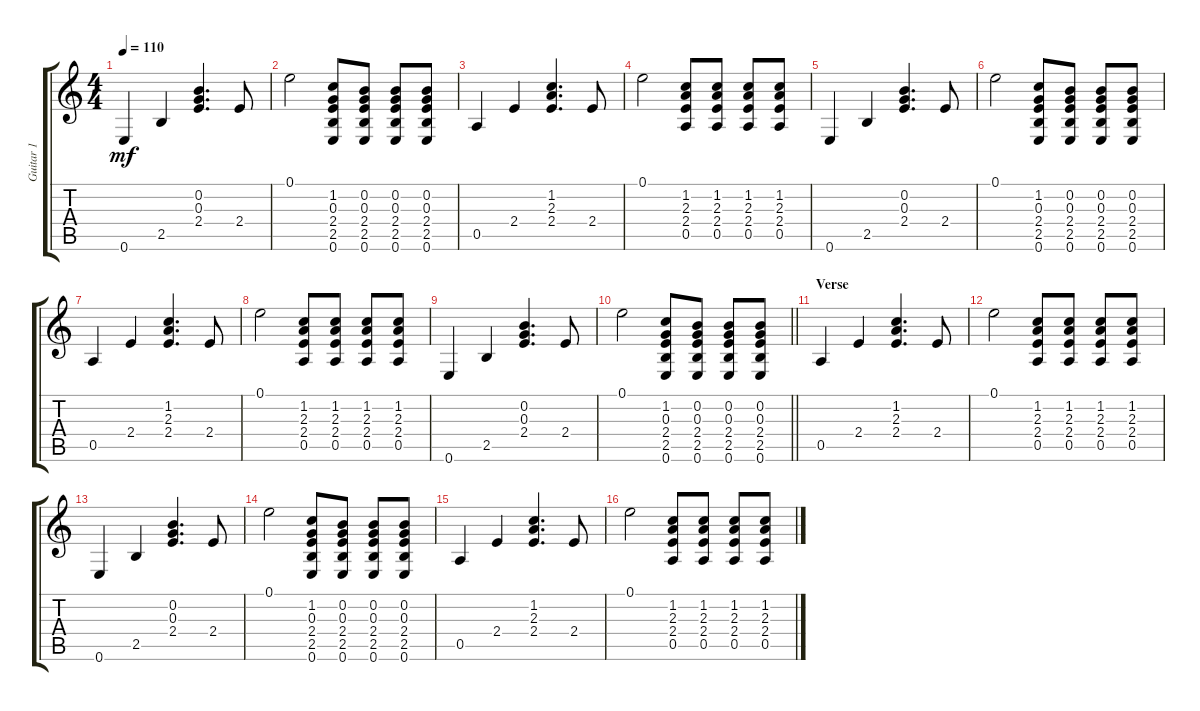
\track ("Guitar 1" "Guitar 1") {instrument electricguitarclean}
\staff {score tabs}
\tuning (E4 B3 G3 D3 A2 E2) {hide}
\ts (4 4)
\tempo 110
\clef g2
\ks c
0.6.4{dy mf} 2.5.4 (0.2 0.3 2.4).4{d} 2.4.8 |
0.1.2 (1.2 0.3 2.4 2.5 0.6).8 (0.2 0.3 2.4 2.5 0.6).8 (0.2 0.3 2.4 2.5 0.6).8 (0.2 0.3 2.4 2.5 0.6).8 |
0.5.4 2.4.4 (1.2 2.3 2.4).4{d} 2.4.8 |
0.1.2 (1.2 2.3 2.4 0.5).8 (1.2 2.3 2.4 0.5).8 (1.2 2.3 2.4 0.5).8 (1.2 2.3 2.4 0.5).8 |
0.6.4 2.5.4 (0.2 0.3 2.4).4{d} 2.4.8 |
0.1.2 (1.2 0.3 2.4 2.5 0.6).8 (0.2 0.3 2.4 2.5 0.6).8 (0.2 0.3 2.4 2.5 0.6).8 (0.2 0.3 2.4 2.5 0.6).8 |
0.5.4 2.4.4 (1.2 2.3 2.4).4{d} 2.4.8 |
0.1.2 (1.2 2.3 2.4 0.5).8 (1.2 2.3 2.4 0.5).8 (1.2 2.3 2.4 0.5).8 (1.2 2.3 2.4 0.5).8 |
0.6.4 2.5.4 (0.2 0.3 2.4).4{d} 2.4.8 |
\barLineRight lightlight
0.1.2 (1.2 0.3 2.4 2.5 0.6).8 (0.2 0.3 2.4 2.5 0.6).8 (0.2 0.3 2.4 2.5 0.6).8 (0.2 0.3 2.4 2.5 0.6).8 |
\section ("" "Verse")
0.5.4 2.4.4 (1.2 2.3 2.4).4{d} 2.4.8 |
0.1.2 (1.2 2.3 2.4 0.5).8 (1.2 2.3 2.4 0.5).8 (1.2 2.3 2.4 0.5).8 (1.2 2.3 2.4 0.5).8 |
0.6.4 2.5.4 (0.2 0.3 2.4).4{d} 2.4.8 |
0.1.2 (1.2 0.3 2.4 2.5 0.6).8 (0.2 0.3 2.4 2.5 0.6).8 (0.2 0.3 2.4 2.5 0.6).8 (0.2 0.3 2.4 2.5 0.6).8 |
0.5.4 2.4.4 (1.2 2.3 2.4).4{d} 2.4.8 |
0.1.2 (1.2 2.3 2.4 0.5).8 (1.2 2.3 2.4 0.5).8 (1.2 2.3 2.4 0.5).8 (1.2 2.3 2.4 0.5).8
